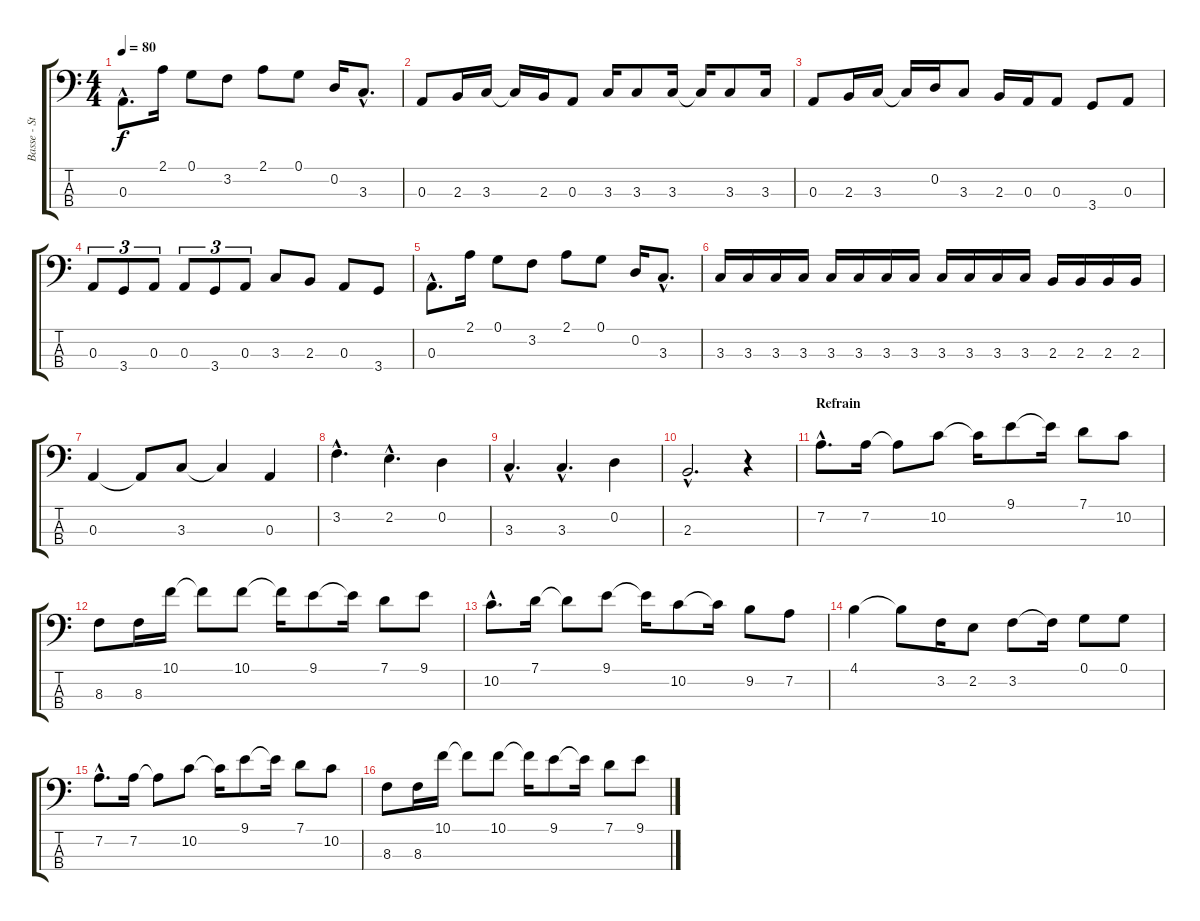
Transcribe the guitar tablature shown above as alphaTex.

\track ("Basse - Stef" "Basse - St") {instrument electricbassfinger}
\staff {score tabs}
\tuning (G2 D2 A1 E1) {hide}
\ts (4 4)
\tempo 80
\clef f4
\ks c
0.3{hac}.8{d dy f} 2.1.16 0.1.8 3.2.8 2.1.8 0.1.8 0.2.16 3.3{hac}.8{d} |
0.3.8 2.3.16 3.3.16 3.3{t}.16 2.3.16 0.3.8 3.3.16 3.3.8 3.3.16 3.3{t}.16 3.3.8 3.3.16 |
0.3.8 2.3.16 3.3.16 3.3{t}.16 0.2.16 3.3.8 2.3.16 0.3.16 0.3.8 3.4.8 0.3.8 |
0.3.8{tu (3 2)} 3.4.8{tu (3 2)} 0.3.8{tu (3 2)} 0.3.8{tu (3 2)} 3.4.8{tu (3 2)} 0.3.8{tu (3 2)} 3.3.8 2.3.8 0.3.8 3.4.8 |
0.3{hac}.8{d} 2.1.16 0.1.8 3.2.8 2.1.8 0.1.8 0.2.16 3.3{hac}.8{d} |
3.3.16 3.3.16 3.3.16 3.3.16 3.3.16 3.3.16 3.3.16 3.3.16 3.3.16 3.3.16 3.3.16 3.3.16 2.3.16 2.3.16 2.3.16 2.3.16 |
0.3.4 0.3{t}.8 3.3.8 3.3{t}.4 0.3.4 |
3.2{hac}.4{d} 2.2{hac}.4{d} 0.2.4 |
3.3{hac}.4{d} 3.3{hac}.4{d} 0.2.4 |
2.3{hac}.2{d} r.4 |
\section ("" "Refrain")
7.2{hac}.8{d} 7.2.16 7.2{t}.8 10.2.8 10.2{t}.16 9.1.8 9.1{t}.16 7.1.8 10.2.8 |
8.3.8 8.3.16 10.1.16 10.1{t}.8 10.1.8 10.1{t}.16 9.1.8 9.1{t}.16 7.1.8 9.1.8 |
10.2{hac}.8{d} 7.1.16 7.1{t}.8 9.1.8 9.1{t}.16 10.2.8 10.2{t}.16 9.2.8 7.2.8 |
4.1.4 4.1{t}.8 3.2.16 2.2.8 3.2.8 3.2{t}.16 0.1.8 0.1.8 |
7.2{hac}.8{d} 7.2.16 7.2{t}.8 10.2.8 10.2{t}.16 9.1.8 9.1{t}.16 7.1.8 10.2.8 |
8.3.8 8.3.16 10.1.16 10.1{t}.8 10.1.8 10.1{t}.16 9.1.8 9.1{t}.16 7.1.8 9.1.8
